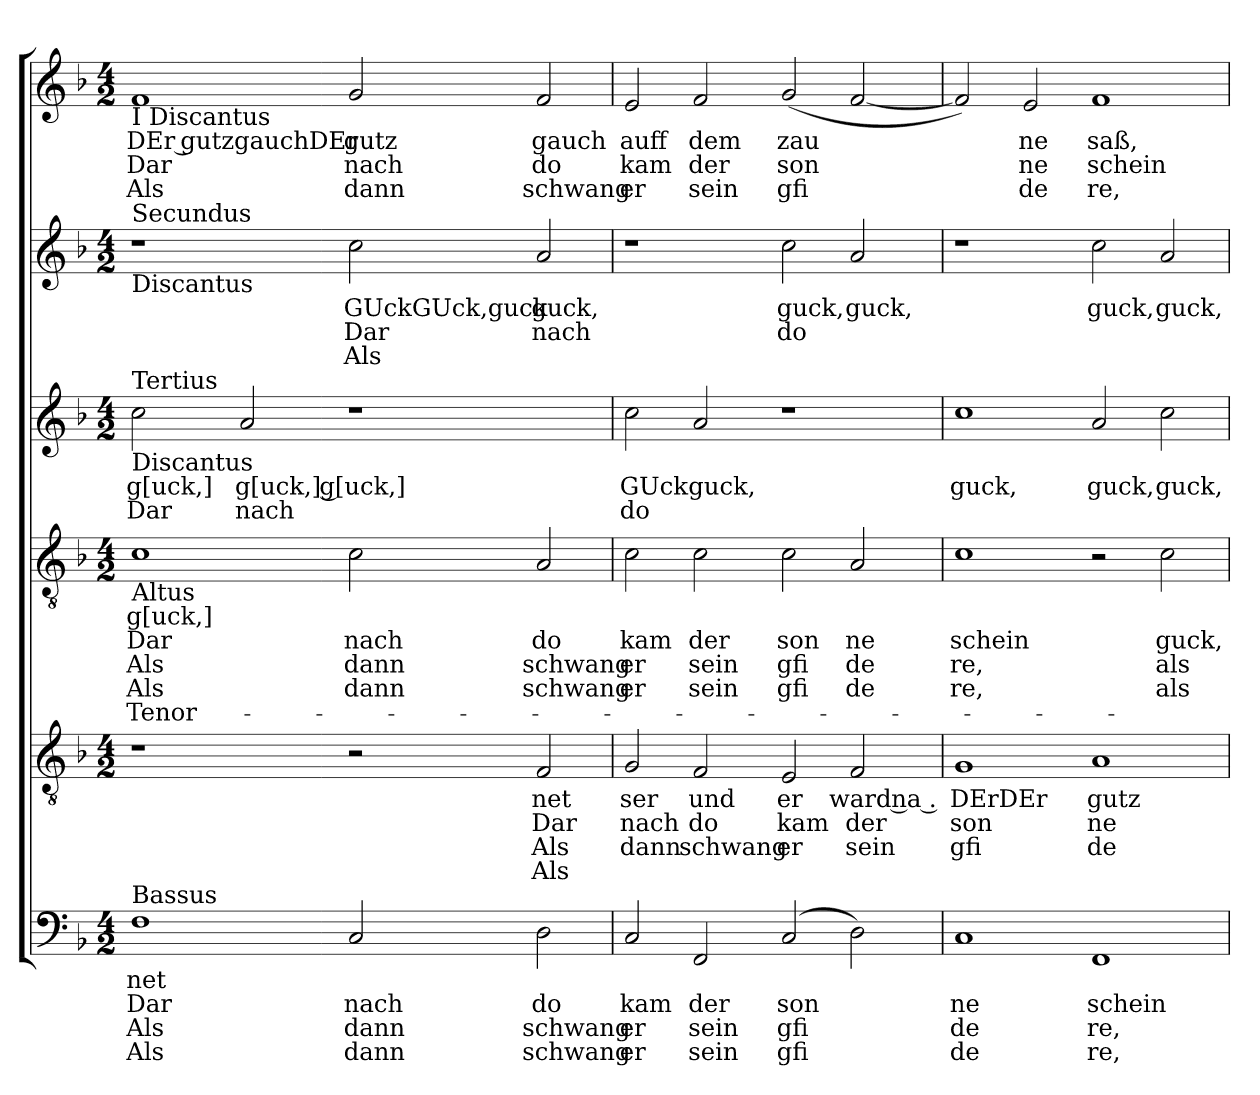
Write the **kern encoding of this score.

**kern	**text	**text	**text	**text	**kern	**text	**text	**text	**text	**kern	**text	**text	**text	**text	**text	**kern	**text	**text	**kern	**text	**text	**text	**kern	**text	**text	**text
*part6	*part6	*part6	*part6	*part6	*part5	*part5	*part5	*part5	*part5	*part4	*part4	*part4	*part4	*part4	*part4	*part3	*part3	*part3	*part2	*part2	*part2	*part2	*part1	*part1	*part1	*part1
*staff6	*staff6	*staff6	*staff6	*staff6	*staff5	*staff5	*staff5	*staff5	*staff5	*staff4	*staff4	*staff4	*staff4	*staff4	*staff4	*staff3	*staff3	*staff3	*staff2	*staff2	*staff2	*staff2	*staff1	*staff1	*staff1	*staff1
*clefF4	*	*	*	*	*clefGv2	*	*	*	*	*clefGv2	*	*	*	*	*	*clefG2	*	*	*clefG2	*	*	*	*clefG2	*	*	*
*k[b-]	*	*	*	*	*k[b-]	*	*	*	*	*k[b-]	*	*	*	*	*	*k[b-]	*	*	*k[b-]	*	*	*	*k[b-]	*	*	*
*F:	*	*	*	*	*F:	*	*	*	*	*F:	*	*	*	*	*	*F:	*	*	*F:	*	*	*	*F:	*	*	*
*M4/2	*	*	*	*	*M4/2	*	*	*	*	*M4/2	*	*	*	*	*	*M4/2	*	*	*M4/2	*	*	*	*M4/2	*	*	*
=1	=1	=1	=1	=1	=1	=1	=1	=1	=1	=1	=1	=1	=1	=1	=1	=1	=1	=1	=1	=1	=1	=1	=1	=1	=1	=1
!	!	!	!	!	!	!	!	!	!	!	!	!	!	!	!	!	!	!	!	!	!	!	!LO:TX:b:t=I Discantus	!	!	!
!	!	!	!	!	!	!	!	!	!	!	!	!	!	!	!	!	!	!	!LO:TX:b:t=Discantus	!	!	!	!	!	!	!
!	!	!	!	!	!	!	!	!	!	!	!	!	!	!	!	!	!	!	!LO:TX:a:t=Secundus	!	!	!	!	!	!	!
!	!	!	!	!	!	!	!	!	!	!	!	!	!	!	!	!LO:TX:a:t=Tertius	!	!	!	!	!	!	!	!	!	!
!	!	!	!	!	!	!	!	!	!	!	!	!	!	!	!	!LO:TX:b:t=Discantus	!	!	!	!	!	!	!	!	!	!
!	!	!	!	!	!	!	!	!	!	!LO:TX:b:t=Altus	!	!	!	!	!	!	!	!	!	!	!	!	!	!	!	!
!LO:TX:a:t=Bassus	!	!	!	!	!	!	!	!	!	!	!	!	!	!	!	!	!	!	!	!	!	!	!	!	!	!
!	!LO:LY:b:rj	!LO:LY:b:rj	!LO:LY:b:rj	!LO:LY:b:rj	!	!	!	!	!	!	!LO:LY:b:rj	!LO:LY:b:rj	!LO:LY:b:rj	!LO:LY:b:rj	!LO:LY:b:rj	!	!LO:LY:b	!LO:LY:b	!	!	!	!	!	!LO:LY:b:rj	!LO:LY:b:rj	!LO:LY:b:rj
1F	net	Dar	Als	Als	1r	.	.	.	.	1c	g[uck,]	Dar	Als	Als	Tenor-	2cc\	g[uck,]	Dar	1r	.	.	.	1f	DEr gutzgauchDEr	Dar	Als
!	!	!	!	!	!	!	!	!	!	!	!	!	!	!	!	!	!LO:LY:b	!LO:LY:b	!	!	!	!	!	!	!	!
.	.	.	.	.	.	.	.	.	.	.	.	.	.	.	.	2a/	g[uck,] g[uck,]	nach	.	.	.	.	.	.	.	.
!	!	!LO:LY:b	!LO:LY:b	!LO:LY:b	!	!	!	!	!	!	!	!LO:LY:b	!LO:LY:b	!LO:LY:b	!	!	!	!	!	!LO:LY:b	!LO:LY:b	!LO:LY:b	!	!LO:LY:b	!LO:LY:b	!LO:LY:b
2C/	.	nach	dann	dann	2r	.	.	.	.	2c\	.	nach	dann	dann	.	1r	.	.	2cc\	GUckGUck,guck	Dar	Als	2g/	gutz	nach	dann
!	!	!LO:LY:b	!LO:LY:b	!LO:LY:b	!	!LO:LY:b:rj	!LO:LY:b:rj	!LO:LY:b:rj	!LO:LY:b:rj	!	!	!LO:LY:b	!LO:LY:b	!LO:LY:b	!	!	!	!	!	!LO:LY:b	!LO:LY:b	!	!	!LO:LY:b	!LO:LY:b	!LO:LY:b
2D\	.	do	schwang	schwang	2F/	net	Dar	Als	Als	2A/	.	do	schwang	schwang	.	.	.	.	2a/	guck,	nach	.	2f/	gauch	do	schwang
=2	=2	=2	=2	=2	=2	=2	=2	=2	=2	=2	=2	=2	=2	=2	=2	=2	=2	=2	=2	=2	=2	=2	=2	=2	=2	=2
!	!	!LO:LY:b	!LO:LY:b	!LO:LY:b	!	!LO:LY:b	!LO:LY:b	!LO:LY:b	!	!	!	!LO:LY:b	!LO:LY:b	!LO:LY:b	!	!	!LO:LY:b	!LO:LY:b	!	!	!	!	!	!LO:LY:b	!LO:LY:b	!LO:LY:b
2C/	.	kam	er	er	2G/	ser	nach	dann	.	2c\	.	kam	er	er	.	2cc\	GUck	do	1r	.	.	.	2e/	auff	kam	er
!	!	!LO:LY:b	!LO:LY:b	!LO:LY:b	!	!LO:LY:b	!LO:LY:b	!LO:LY:b	!	!	!	!LO:LY:b	!LO:LY:b	!LO:LY:b	!	!	!LO:LY:b	!	!	!	!	!	!	!LO:LY:b	!LO:LY:b	!LO:LY:b
2FF/	.	der	sein	sein	2F/	und	do	schwang	.	2c\	.	der	sein	sein	.	2a/	guck,	.	.	.	.	.	2f/	dem	der	sein
!	!	!LO:LY:b	!LO:LY:b	!LO:LY:b	!	!LO:LY:b	!LO:LY:b	!LO:LY:b	!	!	!	!LO:LY:b	!LO:LY:b	!LO:LY:b	!	!	!	!	!	!LO:LY:b	!LO:LY:b	!	!	!LO:LY:b	!LO:LY:b	!LO:LY:b
(2C/	.	son	gfi	gfi	2E/	er	kam	er	.	2c\	.	son	gfi	gfi	.	1r	.	.	2cc\	guck,	do	.	(<2g/	zau	son	gfi
!	!	!	!	!	!	!LO:LY:b	!LO:LY:b	!LO:LY:b	!	!	!	!LO:LY:b	!LO:LY:b	!LO:LY:b	!	!	!	!	!	!LO:LY:b	!	!	!	!	!	!
2D\)	.	.	.	.	2F/	ward na .	der	sein	.	2A/	.	ne	de	de	.	.	.	.	2a/	guck,	.	.	[<2f/	.	.	.
=3	=3	=3	=3	=3	=3	=3	=3	=3	=3	=3	=3	=3	=3	=3	=3	=3	=3	=3	=3	=3	=3	=3	=3	=3	=3	=3
!	!	!LO:LY:b	!LO:LY:b	!LO:LY:b	!	!LO:LY:b	!LO:LY:b	!LO:LY:b	!	!	!	!LO:LY:b	!LO:LY:b	!LO:LY:b	!	!	!LO:LY:b	!	!	!	!	!	!	!	!	!
1C	.	ne	de	de	1G	DErDEr	son	gfi	.	1c	.	schein	re,	re,	.	1cc	guck,	.	1r	.	.	.	2f/])	.	.	.
!	!	!	!	!	!	!	!	!	!	!	!	!	!	!	!	!	!	!	!	!	!	!	!	!LO:LY:b	!LO:LY:b	!LO:LY:b
.	.	.	.	.	.	.	.	.	.	.	.	.	.	.	.	.	.	.	.	.	.	.	2e/	ne	ne	de
!	!	!LO:LY:b	!LO:LY:b	!LO:LY:b	!	!LO:LY:b	!LO:LY:b	!LO:LY:b	!	!	!	!	!	!	!	!	!LO:LY:b	!	!	!LO:LY:b	!	!	!	!LO:LY:b	!LO:LY:b	!LO:LY:b
1FF	.	schein	re,	re,	1A	gutz	ne	de	.	2r	.	.	.	.	.	2a/	guck,	.	2cc\	guck,	.	.	1f	saß,	schein	re,
!	!	!	!	!	!	!	!	!	!	!	!	!LO:LY:b	!LO:LY:b	!LO:LY:b	!	!	!LO:LY:b	!	!	!LO:LY:b	!	!	!	!	!	!
.	.	.	.	.	.	.	.	.	.	2c\	.	guck,	als	als	.	2cc\	guck,	.	2a/	guck,	.	.	.	.	.	.
=	=	=	=	=	=	=	=	=	=	=	=	=	=	=	=	=	=	=	=	=	=	=	=	=	=	=
*-	*-	*-	*-	*-	*-	*-	*-	*-	*-	*-	*-	*-	*-	*-	*-	*-	*-	*-	*-	*-	*-	*-	*-	*-	*-	*-
